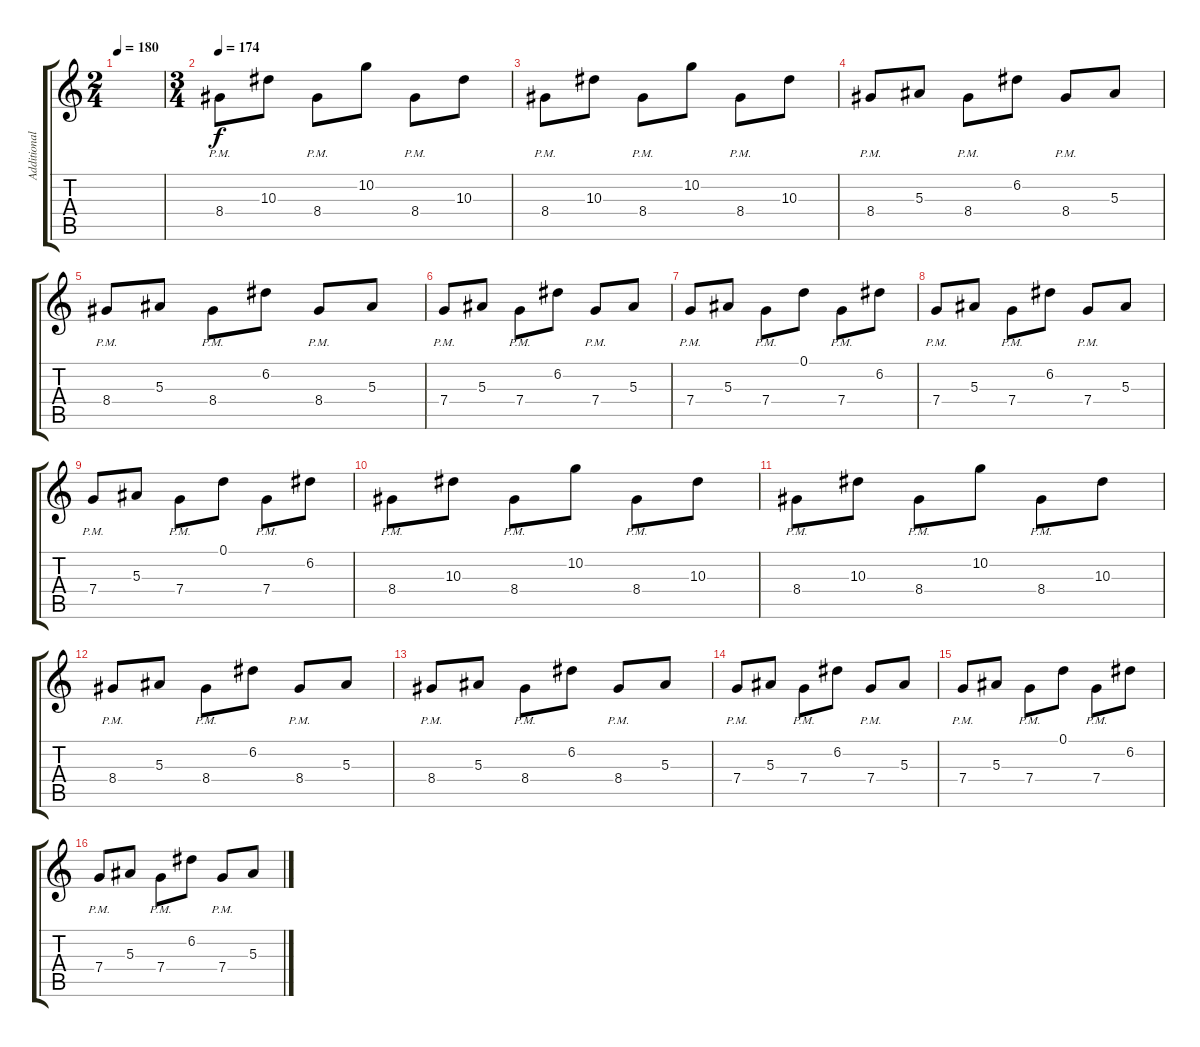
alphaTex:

\track ("Additional Guitar" "Additional") {instrument distortionguitar}
\staff {score tabs}
\tuning (D4 A3 F3 C3 G2 C2) {hide}
\ts (2 4)
\tempo 180
\clef g2
\ks c
|
\ts (3 4)
\tempo 174
8.4{pm}.8 10.3.8 8.4{pm}.8 10.2.8 8.4{pm}.8 10.3.8 |
8.4{pm}.8 10.3.8 8.4{pm}.8 10.2.8 8.4{pm}.8 10.3.8 |
8.4{pm}.8 5.3.8 8.4{pm}.8 6.2.8 8.4{pm}.8 5.3.8 |
8.4{pm}.8 5.3.8 8.4{pm}.8 6.2.8 8.4{pm}.8 5.3.8 |
7.4{pm}.8 5.3.8 7.4{pm}.8 6.2.8 7.4{pm}.8 5.3.8 |
7.4{pm}.8 5.3.8 7.4{pm}.8 0.1.8 7.4{pm}.8 6.2.8 |
7.4{pm}.8 5.3.8 7.4{pm}.8 6.2.8 7.4{pm}.8 5.3.8 |
7.4{pm}.8 5.3.8 7.4{pm}.8 0.1.8 7.4{pm}.8 6.2.8 |
8.4{pm}.8 10.3.8 8.4{pm}.8 10.2.8 8.4{pm}.8 10.3.8 |
8.4{pm}.8 10.3.8 8.4{pm}.8 10.2.8 8.4{pm}.8 10.3.8 |
8.4{pm}.8 5.3.8 8.4{pm}.8 6.2.8 8.4{pm}.8 5.3.8 |
8.4{pm}.8 5.3.8 8.4{pm}.8 6.2.8 8.4{pm}.8 5.3.8 |
7.4{pm}.8 5.3.8 7.4{pm}.8 6.2.8 7.4{pm}.8 5.3.8 |
7.4{pm}.8 5.3.8 7.4{pm}.8 0.1.8 7.4{pm}.8 6.2.8 |
7.4{pm}.8 5.3.8 7.4{pm}.8 6.2.8 7.4{pm}.8 5.3.8
